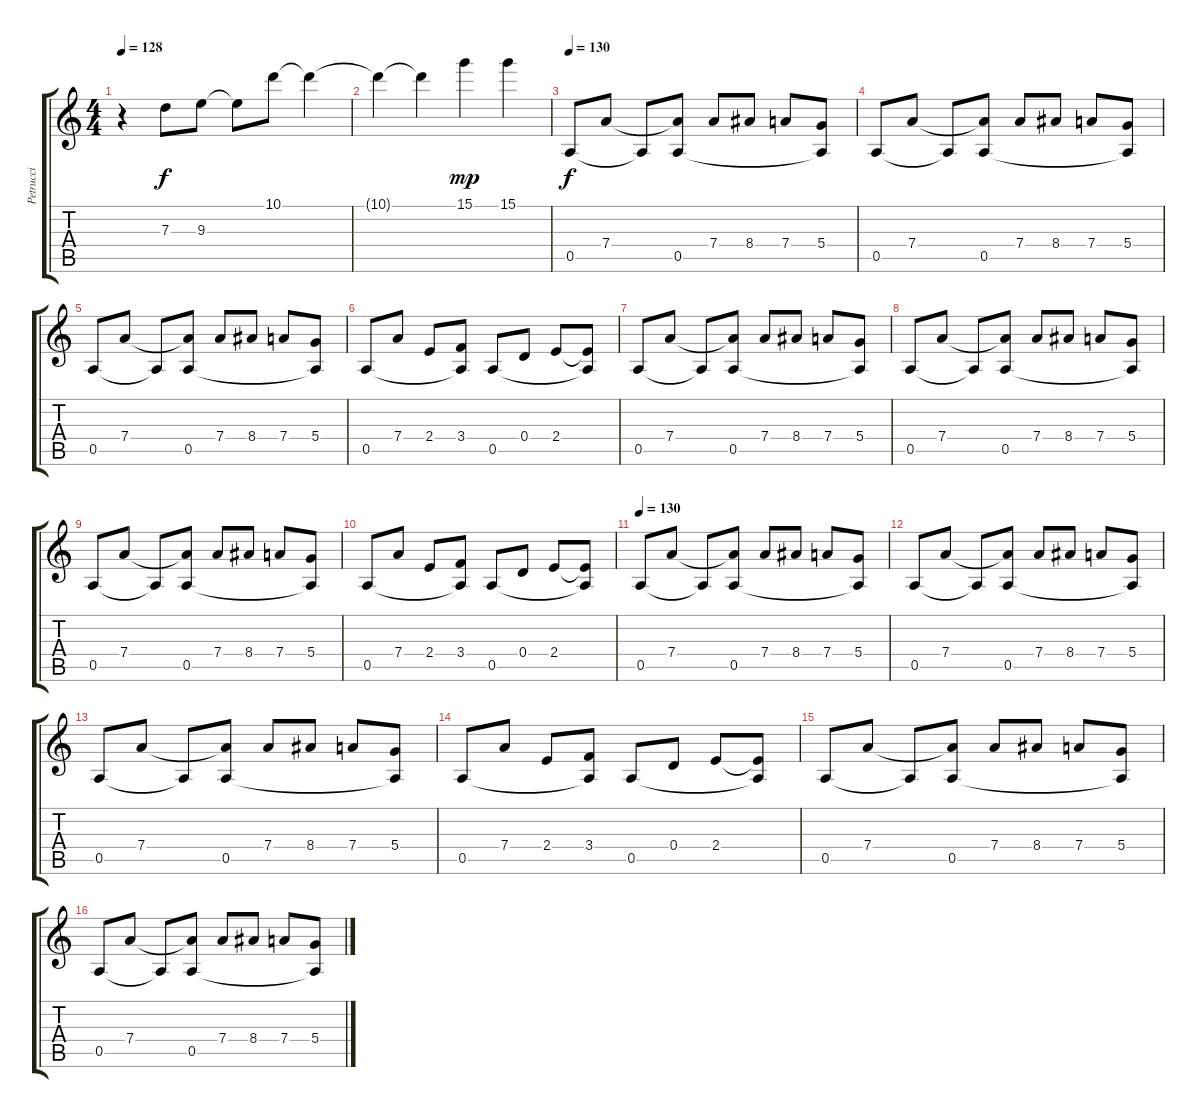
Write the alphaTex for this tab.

\track ("Petrucci" "Petrucci") {instrument distortionguitar}
\staff {score tabs}
\tuning (E4 B3 G3 D3 A2 E2) {hide}
\ts (4 4)
\tempo 128
\clef g2
\ks c
r.4{dy f} 7.3.8 9.3.8 9.3{t}.8 10.1.8 10.1{t}.4 |
10.1{t}.4 10.1{t}.4 15.1.4{dy mp} 15.1.4 |
\tempo 130
0.5.8{dy f volume 12 balance 11 instrument distortionguitar} 7.4.8 0.5{t}.8 (7.4{t} 0.5).8 7.4.8 8.4.8 7.4.8 (5.4 0.5{t}).8 |
0.5.8 7.4.8 0.5{t}.8 (7.4{t} 0.5).8 7.4.8 8.4.8 7.4.8 (5.4 0.5{t}).8 |
0.5.8 7.4.8 0.5{t}.8 (7.4{t} 0.5).8 7.4.8 8.4.8 7.4.8 (5.4 0.5{t}).8 |
0.5.8 7.4.8 2.4.8 (3.4 0.5{t}).8 0.5.8 0.4.8 2.4.8 (2.4{t} 0.5{t}).8 |
0.5.8{instrument distortionguitar} 7.4.8 0.5{t}.8 (7.4{t} 0.5).8 7.4.8 8.4.8 7.4.8 (5.4 0.5{t}).8 |
0.5.8 7.4.8 0.5{t}.8 (7.4{t} 0.5).8 7.4.8 8.4.8 7.4.8 (5.4 0.5{t}).8 |
0.5.8 7.4.8 0.5{t}.8 (7.4{t} 0.5).8 7.4.8 8.4.8 7.4.8 (5.4 0.5{t}).8 |
0.5.8 7.4.8 2.4.8 (3.4 0.5{t}).8 0.5.8 0.4.8 2.4.8 (2.4{t} 0.5{t}).8 |
\tempo 130
0.5.8{instrument distortionguitar} 7.4.8 0.5{t}.8 (7.4{t} 0.5).8 7.4.8 8.4.8 7.4.8 (5.4 0.5{t}).8 |
0.5.8 7.4.8 0.5{t}.8 (7.4{t} 0.5).8 7.4.8 8.4.8 7.4.8 (5.4 0.5{t}).8 |
0.5.8 7.4.8 0.5{t}.8 (7.4{t} 0.5).8 7.4.8 8.4.8 7.4.8 (5.4 0.5{t}).8 |
0.5.8 7.4.8 2.4.8 (3.4 0.5{t}).8 0.5.8 0.4.8 2.4.8 (2.4{t} 0.5{t}).8 |
0.5.8{instrument distortionguitar} 7.4.8 0.5{t}.8 (7.4{t} 0.5).8 7.4.8 8.4.8 7.4.8 (5.4 0.5{t}).8 |
0.5.8 7.4.8 0.5{t}.8 (7.4{t} 0.5).8 7.4.8 8.4.8 7.4.8 (5.4 0.5{t}).8
